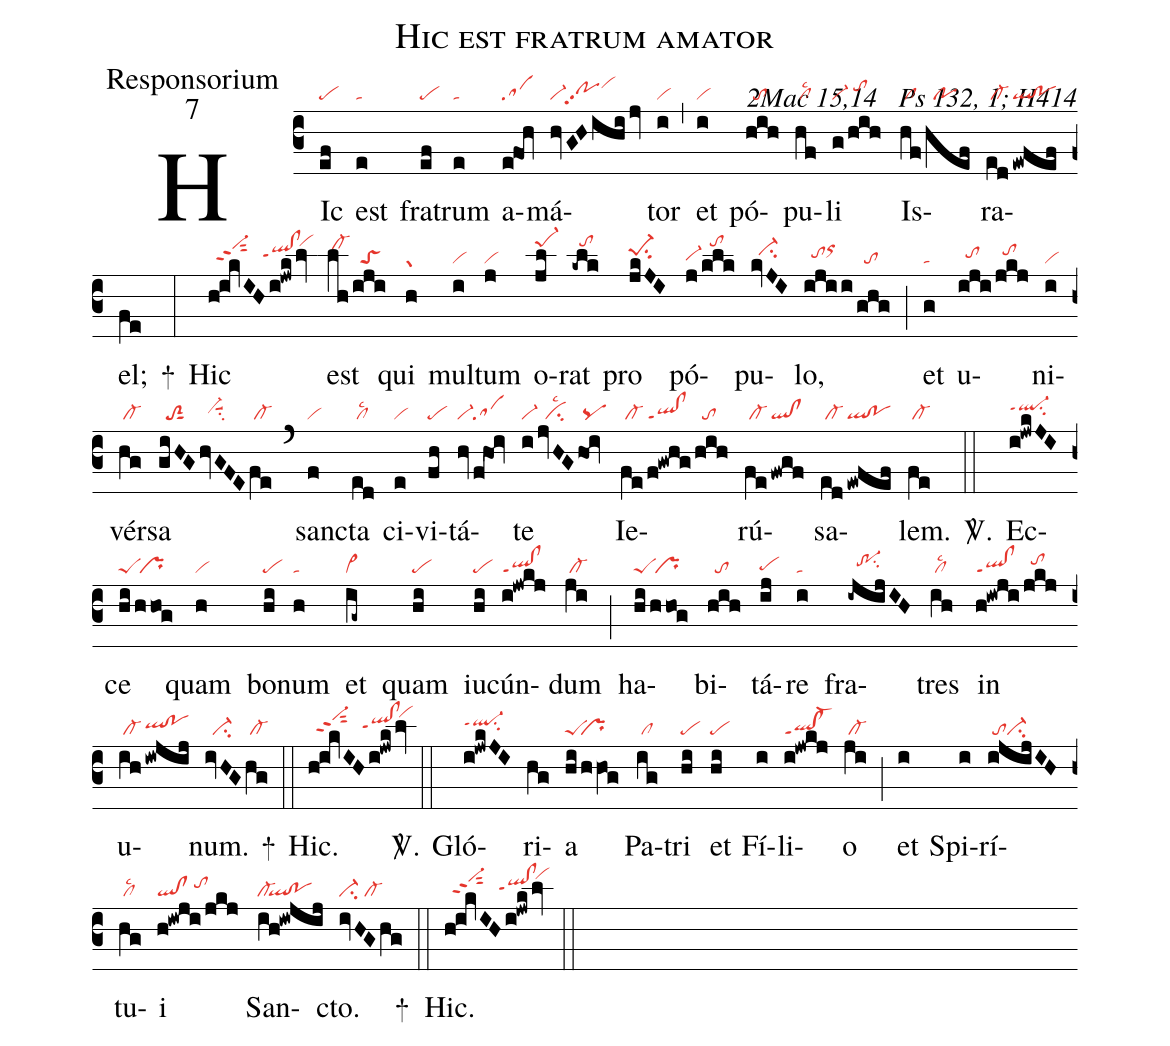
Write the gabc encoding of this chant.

name:Hic est fratrum amator;
office-part:Responsorium;
mode:7;
commentary:2Mac 15,14 ꝟ Ps 132, 1; H414;
nabc-lines:1;
%%
(c3)
HIc(ef|pe) est(e|ta) fra(ef|pe)trum(e|ta) a(e!foh|sa)má(hv|vi-|GHihijv|pohhpp2vihj)tor(i|vi) (,)
et(i|vi) pó(hih|//to)pu(hf|/cllsc2)li(g/hih|vi-/tohi) Is(hf|/cl|/hef|//po)ra(ed|/cl-|!ewfef|ql!po)el;(fe) +(:)
Hic(h!iqkIH|//vi-hkppt2sut2|i!jwklv|``qlhh!clhhppt1`vihl) est(lh|/cl-hk|/iji|//toS) qui(h|gr) mul(i|vi)tum(j|vi) o(jl|pe-1hl)rat(-klk|//tohl) pro(jkJI|pe-1hisu2) pó(j/klk|vi-hg//tohl)pu(kvJI|//ci-hi)lo,(ijii|//tohhorhj|/ghg|//to) (;)
et(g|ta) u(iji|//tohh|/jkj|//tohi)ni(i|vi)vér(hg|/cl-)sa(giHG|//toS2sut1|hvGFE|//vi-hhsuu1su2|fe|/cl-) (`)
san(f|vi)cta(ed|/cllsc2) ci(e|vi)vi(fh|pe)tá(hv|vi-|f@hoi|sa)te(i|vi-|jvHG|//cilsc2|hoi|/pq) Ie(fe|/cl-|/f!gwhg|ql!clppt1|/hih|//to)rú(fe|/cl-|!fwgf|ql!cl)sa(ed|/cl-|!ewfef|ql!po)lem.(fe|/cl-) <sp>V/</sp>.(::)
Ec(i!jwkJI|ql-hippt1su2)ce(hi|peS|/hhog|/pr) quam(h|vi) bo(hi|pe)num(h|ta) et(ig~|cl~) quam(hi|pe) iu(hi|pe)cún(i!jwkj|ql!clppt1)dum(ji|/cl-) (;)
ha(hi|peS|/hhog|/pr)bi(hih|//to)tá(ij|pehg)re(i|ta) fra(-ijijIH|//tr-1hhsu2)tres(ih|/cllsc2) in(h!iwji|ql!clppt1|/jkj|//tohi) u(ih|/cl-|!iwjij|qlhh!pohh)num.(ivHG|//ci-|hg|/cl-) +(::)
Hic.(h!iqkIH|//vi-hkppt2sut2|i!jwklv|``qlhh!clhhppt1`vihl) <sp>V/</sp>.(::)
Gló(i!jwkJI|ql-hippt1su2)ri(hg)a(hi/hhVO!g|peS``pr) Pa(ig|/cl)tri(hi|pe) et(hi|pe) Fí(i)li(i!jwkj|ql!cl-ppt1)o(ji|/cl-) (;)
et(i) Spi(i)rí(i!@jijIH|/toci-)tu(hg|/cllsc2)i(h!iwji/jkj|ql!cl/tohi) San(ih!iw!@jij|cl-``ql!po)cto.(ivHGhg|ci-/cl-) +(::)
Hic.(h!iqkIH|//vi-hkppt2sut2|i!jwklv|``qlhh!clhhppt1`vihl) (::)
